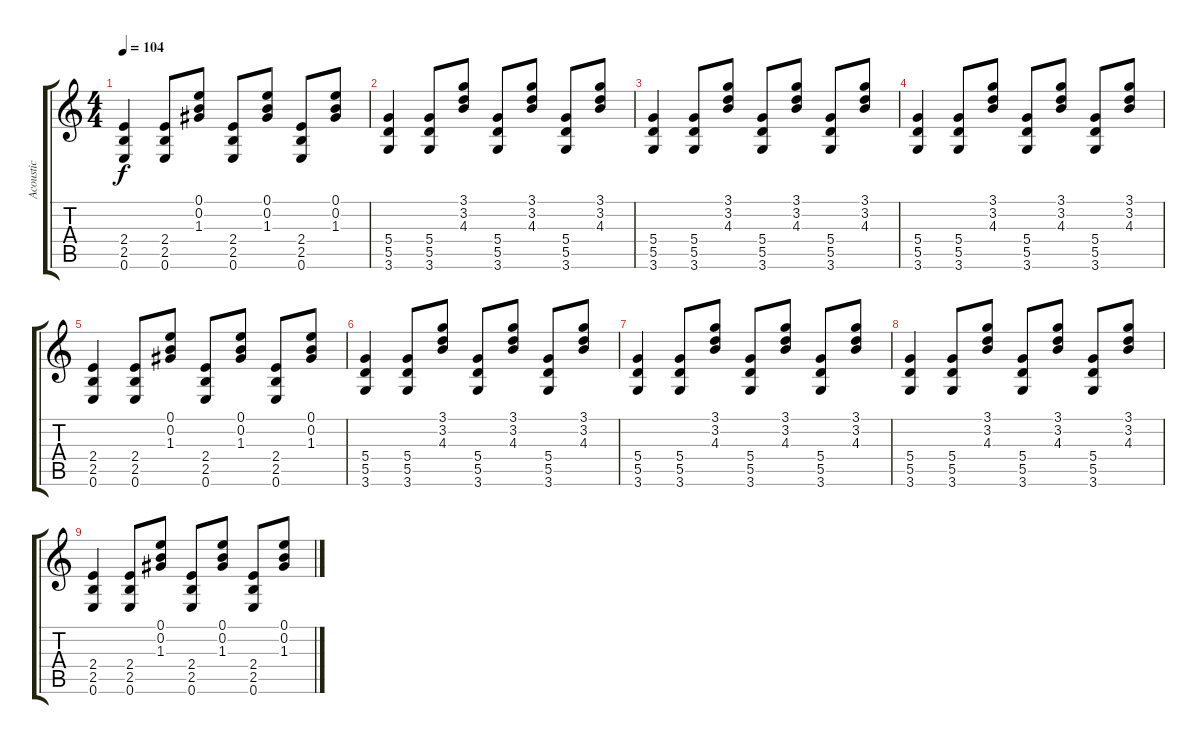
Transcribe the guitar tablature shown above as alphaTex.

\track ("Acoustic" "Acoustic") {instrument acousticguitarsteel}
\staff {score tabs}
\tuning (E4 B3 G3 D3 A2 E2) {hide}
\ts (4 4)
\tempo 104
\clef g2
\ks c
(2.4 2.5 0.6).4{dy f volume 9} (2.4 2.5 0.6).8 (0.1 0.2 1.3).8 (2.4 2.5 0.6).8 (0.1 0.2 1.3).8 (2.4 2.5 0.6).8 (0.1 0.2 1.3).8 |
(5.4 5.5 3.6).4{volume 8} (5.4 5.5 3.6).8 (3.1 3.2 4.3).8 (5.4 5.5 3.6).8 (3.1 3.2 4.3).8 (5.4 5.5 3.6).8 (3.1 3.2 4.3).8 |
(5.4 5.5 3.6).4{volume 7} (5.4 5.5 3.6).8 (3.1 3.2 4.3).8 (5.4 5.5 3.6).8 (3.1 3.2 4.3).8 (5.4 5.5 3.6).8 (3.1 3.2 4.3).8 |
(5.4 5.5 3.6).4{volume 6} (5.4 5.5 3.6).8 (3.1 3.2 4.3).8 (5.4 5.5 3.6).8 (3.1 3.2 4.3).8 (5.4 5.5 3.6).8 (3.1 3.2 4.3).8 |
(2.4 2.5 0.6).4{volume 5} (2.4 2.5 0.6).8 (0.1 0.2 1.3).8 (2.4 2.5 0.6).8 (0.1 0.2 1.3).8 (2.4 2.5 0.6).8 (0.1 0.2 1.3).8 |
(5.4 5.5 3.6).4{volume 4} (5.4 5.5 3.6).8 (3.1 3.2 4.3).8 (5.4 5.5 3.6).8 (3.1 3.2 4.3).8 (5.4 5.5 3.6).8 (3.1 3.2 4.3).8 |
(5.4 5.5 3.6).4{volume 3} (5.4 5.5 3.6).8 (3.1 3.2 4.3).8 (5.4 5.5 3.6).8 (3.1 3.2 4.3).8 (5.4 5.5 3.6).8 (3.1 3.2 4.3).8 |
(5.4 5.5 3.6).4{volume 2} (5.4 5.5 3.6).8 (3.1 3.2 4.3).8 (5.4 5.5 3.6).8 (3.1 3.2 4.3).8 (5.4 5.5 3.6).8 (3.1 3.2 4.3).8 |
(2.4 2.5 0.6).4{volume 1} (2.4 2.5 0.6).8 (0.1 0.2 1.3).8 (2.4 2.5 0.6).8 (0.1 0.2 1.3).8 (2.4 2.5 0.6).8 (0.1 0.2 1.3).8
